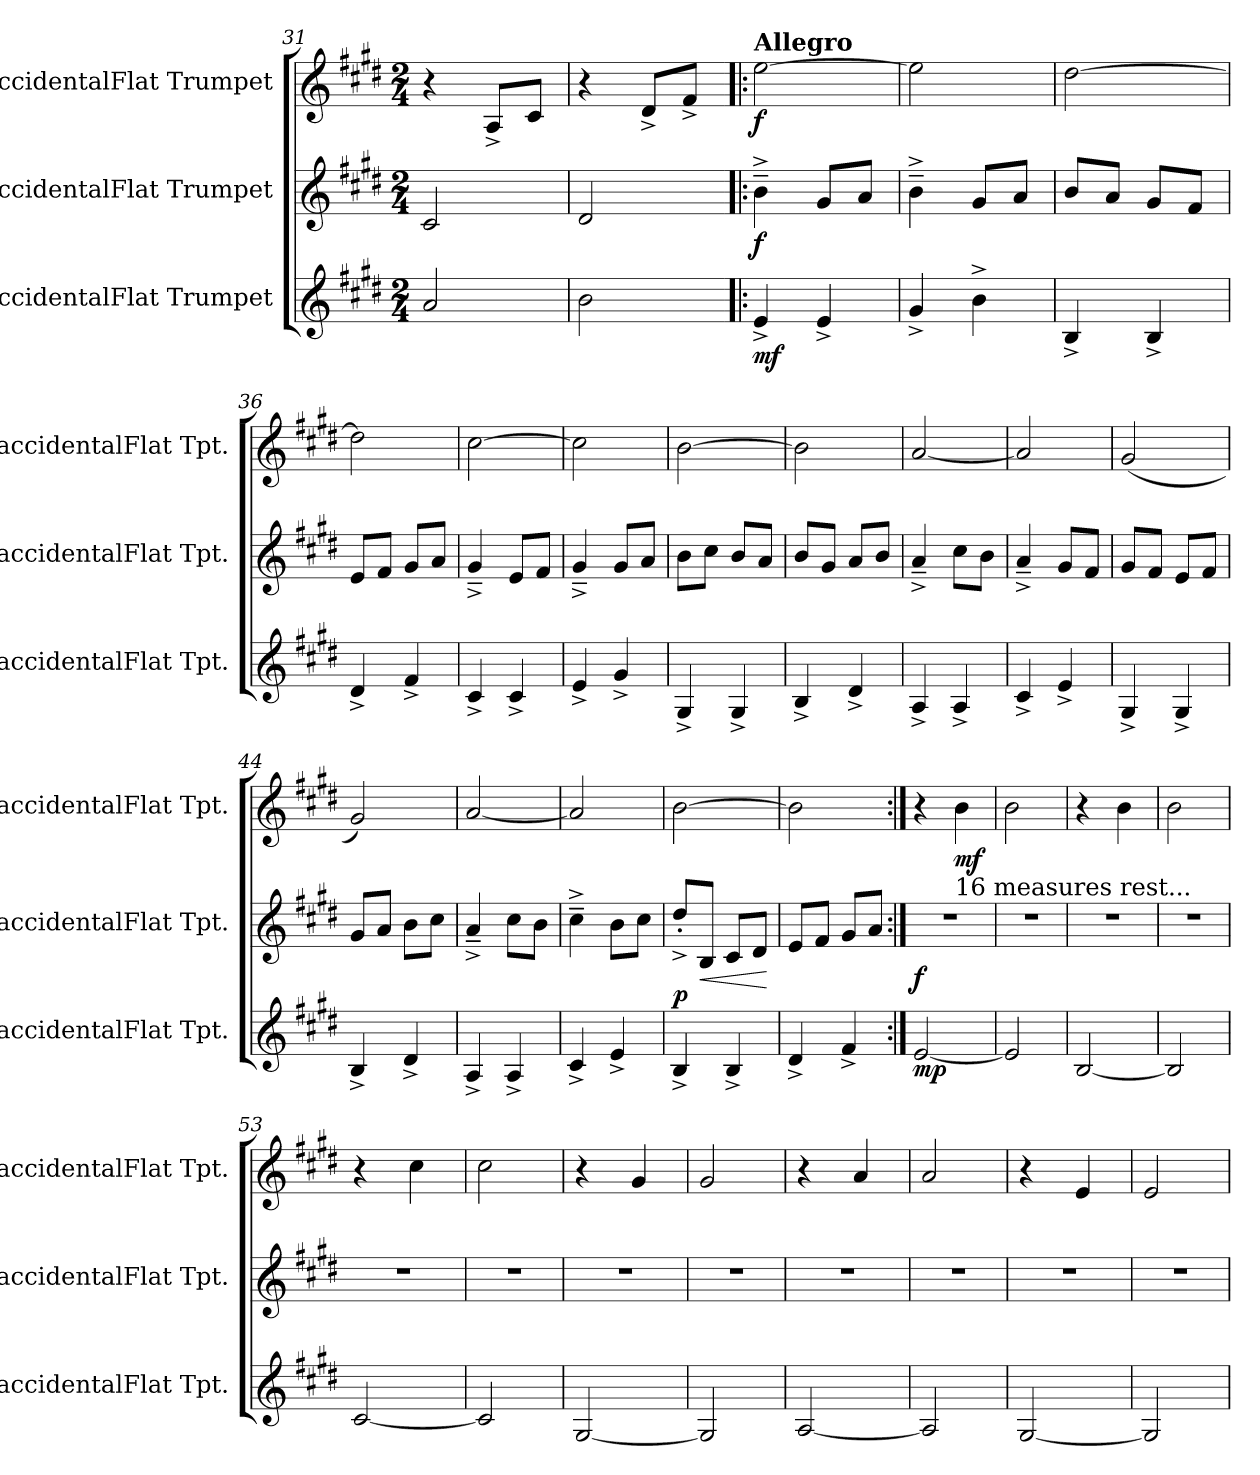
**kern	**dynam	**kern	**dynam	**kern	**dynam
*part3	*part3	*part2	*part2	*part1	*part1
*staff3	*staff3	*staff2	*staff2	*staff1	*staff1
*I"BaccidentalFlat Trumpet	*	*I"BaccidentalFlat Trumpet	*	*I"BaccidentalFlat Trumpet	*
*I'BaccidentalFlat Tpt.	*	*I'BaccidentalFlat Tpt.	*	*I'BaccidentalFlat Tpt.	*
!!LO:LB:g=z
*clefG2	*	*clefG2	*	*clefG2	*
*ITrd1c2	*	*ITrd1c2	*	*ITrd1c2	*
*k[f#c#]	*	*k[f#c#]	*	*k[f#c#]	*
*M2/4	*	*M2/4	*	*M2/4	*
=31	=31	=31	=31	=31	=31
2g/	.	2B/	.	4r	.
.	.	.	.	8G^/L	.
.	.	.	.	8B/J	.
=32	=32	=32	=32	=32	=32
2a\	.	2c#/	.	4r	.
.	.	.	.	8c#^/L	.
.	.	.	.	8e^/J	.
=33!|:	=33!|:	=33!|:	=33!|:	=33!|:	=33!|:
!	!	!	!	!LO:TX:a:B:t=Allegro	!
!	!LO:DY:b	!	!LO:DY:b	!	!LO:DY:b
4d^/	mf	4a~^\	f	[2dd\	f
4d^/	.	8f#/L	.	.	.
.	.	8g/J	.	.	.
=34	=34	=34	=34	=34	=34
4f#^/	.	4a~^\	.	2dd\]	.
4a^\	.	8f#/L	.	.	.
.	.	8g/J	.	.	.
=35	=35	=35	=35	=35	=35
4A^/	.	8a/L	.	[2cc#\	.
.	.	8g/J	.	.	.
4A^/	.	8f#/L	.	.	.
.	.	8e/J	.	.	.
=36	=36	=36	=36	=36	=36
4c#^/	.	8d/L	.	2cc#\]	.
.	.	8e/J	.	.	.
4e^/	.	8f#/L	.	.	.
.	.	8g/J	.	.	.
=37	=37	=37	=37	=37	=37
4B^/	.	4f#~^/	.	[2b\	.
4B^/	.	8d/L	.	.	.
.	.	8e/J	.	.	.
=38	=38	=38	=38	=38	=38
4d^/	.	4f#~^/	.	2b\]	.
4f#^/	.	8f#/L	.	.	.
.	.	8g/J	.	.	.
=39	=39	=39	=39	=39	=39
4F#^/	.	8a\L	.	[2a\	.
.	.	8b\J	.	.	.
4F#^/	.	8a/L	.	.	.
.	.	8g/J	.	.	.
!!LO:LB:g=z
=40	=40	=40	=40	=40	=40
4A^/	.	8a/L	.	2a\]	.
.	.	8f#/J	.	.	.
4c#^/	.	8g/L	.	.	.
.	.	8a/J	.	.	.
=41	=41	=41	=41	=41	=41
4G^/	.	4g~^/	.	[2g/	.
4G^/	.	8b\L	.	.	.
.	.	8a\J	.	.	.
=42	=42	=42	=42	=42	=42
4B^/	.	4g~^/	.	2g/]	.
4d^/	.	8f#/L	.	.	.
.	.	8e/J	.	.	.
=43	=43	=43	=43	=43	=43
4F#^/	.	8f#/L	.	(2f#/	.
.	.	8e/J	.	.	.
4F#^/	.	8d/L	.	.	.
.	.	8e/J	.	.	.
=44	=44	=44	=44	=44	=44
4A^/	.	8f#/L	.	2f#/)	.
.	.	8g/J	.	.	.
4c#^/	.	8a\L	.	.	.
.	.	8b\J	.	.	.
=45	=45	=45	=45	=45	=45
4G^/	.	4g~^/	.	[2g/	.
4G^/	.	8b\L	.	.	.
.	.	8a\J	.	.	.
=46	=46	=46	=46	=46	=46
4B^/	.	4b~^\	.	2g/]	.
4d^/	.	8a\L	.	.	.
.	.	8b\J	.	.	.
=47	=47	=47	=47	=47	=47
!	!LO:DY:a	!	!	!	!
4A^/	p	8cc#^'/L	.	[2a\	.
!	!	!	!LO:HP:b	!	!
.	.	8A/J	<	.	.
4A^/	.	8B/L	.	.	.
.	.	8c#/J	.	.	.
.	.	.	[	.	.
!!LO:LB:g=z
=48	=48	=48	=48	=48	=48
4c#^/	.	8d/L	.	2a\]	.
.	.	8e/J	.	.	.
4e^/	.	8f#/L	.	.	.
.	.	8g/J	.	.	.
=49:|!	=49:|!	=49:|!	=49:|!	=49:|!	=49:|!
!	!LO:DY:b	!	!LO:DY:b	!	!
[2d/	mp	2r	f	4r	.
!	!	!	!	!LO:TX:b:t=16 measures  rest...	!
!	!	!	!	!	!LO:DY:b
.	.	.	.	4a\	mf
=50	=50	=50	=50	=50	=50
2d/]	.	2r	.	2a\	.
=51	=51	=51	=51	=51	=51
[2A/	.	2r	.	4r	.
.	.	.	.	4a\	.
=52	=52	=52	=52	=52	=52
2A/]	.	2r	.	2a\	.
=53	=53	=53	=53	=53	=53
[2B/	.	2r	.	4r	.
.	.	.	.	4b\	.
=54	=54	=54	=54	=54	=54
2B/]	.	2r	.	2b\	.
=55	=55	=55	=55	=55	=55
[2F#/	.	2r	.	4r	.
.	.	.	.	4f#/	.
=56	=56	=56	=56	=56	=56
2F#/]	.	2r	.	2f#/	.
=57	=57	=57	=57	=57	=57
[2G/	.	2r	.	4r	.
.	.	.	.	4g/	.
=58	=58	=58	=58	=58	=58
2G/]	.	2r	.	2g/	.
=59	=59	=59	=59	=59	=59
[2F#/	.	2r	.	4r	.
.	.	.	.	4d/	.
=60	=60	=60	=60	=60	=60
2F#/]	.	2r	.	2d/	.
=	=	=	=	=	=
*-	*-	*-	*-	*-	*-
